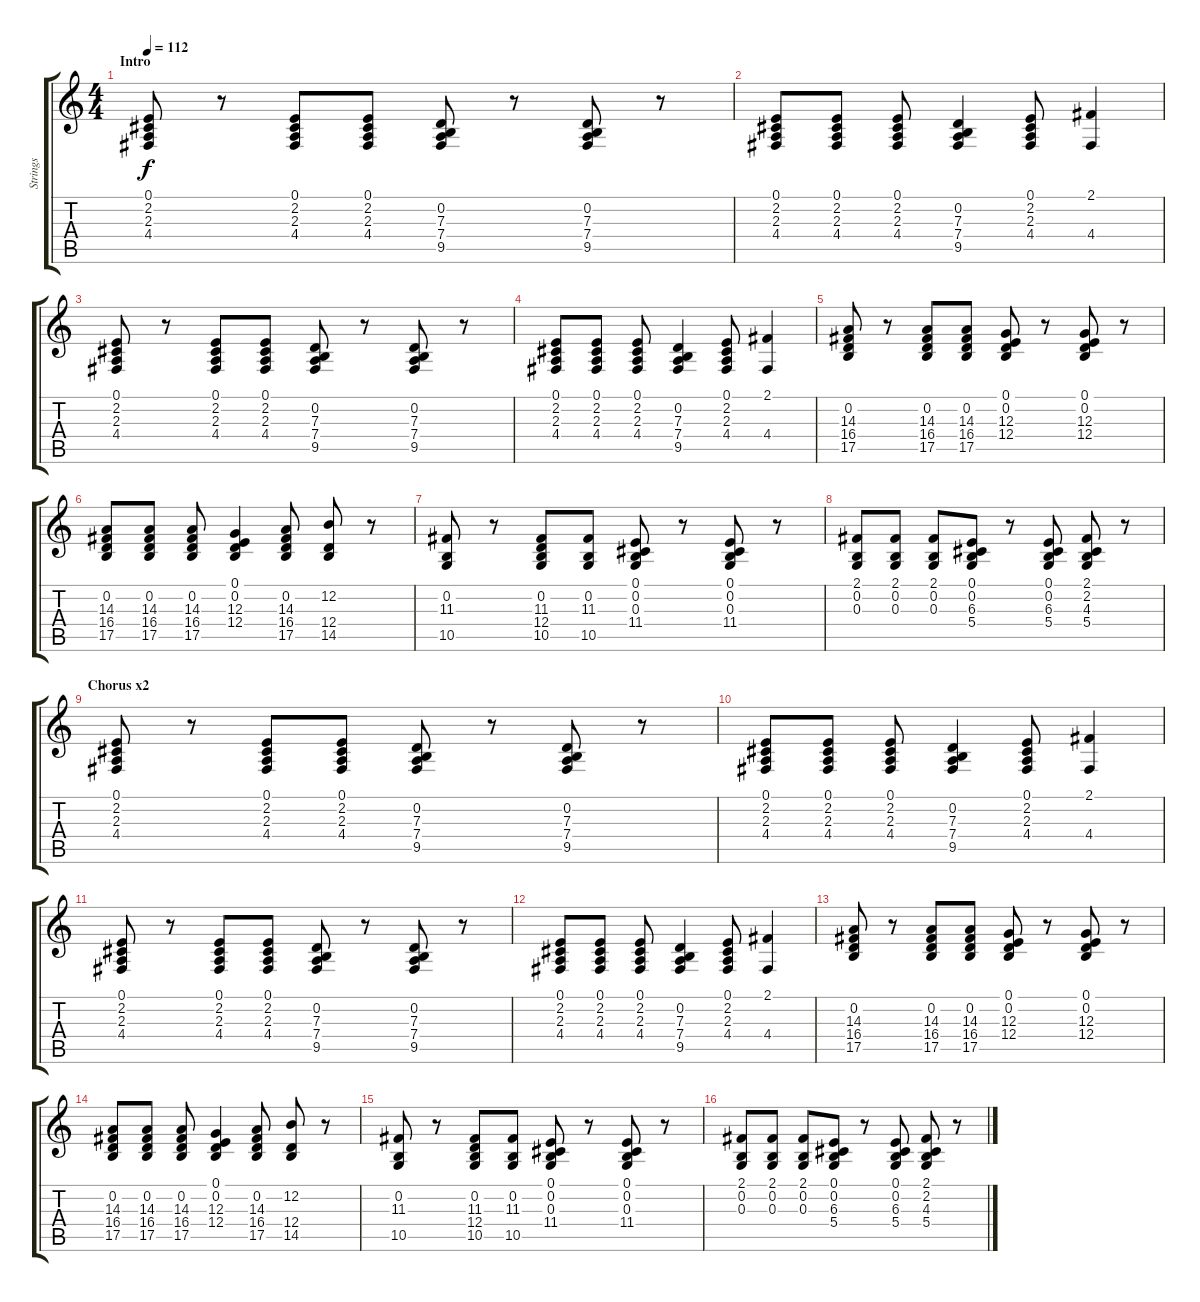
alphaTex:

\track ("Strings" "Strings") {instrument stringensemble1}
\staff {score tabs}
\tuning (E4 B3 G3 D3 A2 E2) {hide}
\ts (4 4)
\section ("" "Intro")
\tempo 112
\clef g2
\ks c
(0.1 2.2 2.3 4.4).8{dy f instrument stringensemble1} r.8 (0.1 2.2 2.3 4.4).8 (0.1 2.2 2.3 4.4).8 (0.2 7.3 7.4 9.5).8 r.8 (0.2 7.3 7.4 9.5).8 r.8 |
(0.1 2.2 2.3 4.4).8 (0.1 2.2 2.3 4.4).8 (0.1 2.2 2.3 4.4).8 (0.2 7.3 7.4 9.5).4 (0.1 2.2 2.3 4.4).8 (2.1 4.4).4 |
(0.1 2.2 2.3 4.4).8 r.8 (0.1 2.2 2.3 4.4).8 (0.1 2.2 2.3 4.4).8 (0.2 7.3 7.4 9.5).8 r.8 (0.2 7.3 7.4 9.5).8 r.8 |
(0.1 2.2 2.3 4.4).8 (0.1 2.2 2.3 4.4).8 (0.1 2.2 2.3 4.4).8 (0.2 7.3 7.4 9.5).4 (0.1 2.2 2.3 4.4).8 (2.1 4.4).4 |
(0.2 14.3 16.4 17.5).8 r.8 (0.2 14.3 16.4 17.5).8 (0.2 14.3 16.4 17.5).8 (0.1 0.2 12.3 12.4).8 r.8 (0.1 0.2 12.3 12.4).8 r.8 |
(0.2 14.3 16.4 17.5).8 (0.2 14.3 16.4 17.5).8 (0.2 14.3 16.4 17.5).8 (0.1 0.2 12.3 12.4).4 (0.2 14.3 16.4 17.5).8 (12.2 12.4 14.5).8 r.8 |
(0.2 11.3 10.5).8 r.8 (0.2 11.3 12.4 10.5).8 (0.2 11.3 10.5).8 (0.1 0.2 0.3 11.4).8 r.8 (0.1 0.2 0.3 11.4).8 r.8 |
(2.1 0.2 0.3).8 (2.1 0.2 0.3).8 (2.1 0.2 0.3).8 (0.1 0.2 6.3 5.4).8 r.8 (0.1 0.2 6.3 5.4).8 (2.1 2.2 4.3 5.4).8 r.8 |
\section ("" "Chorus x2")
(0.1 2.2 2.3 4.4).8 r.8 (0.1 2.2 2.3 4.4).8 (0.1 2.2 2.3 4.4).8 (0.2 7.3 7.4 9.5).8 r.8 (0.2 7.3 7.4 9.5).8 r.8 |
(0.1 2.2 2.3 4.4).8 (0.1 2.2 2.3 4.4).8 (0.1 2.2 2.3 4.4).8 (0.2 7.3 7.4 9.5).4 (0.1 2.2 2.3 4.4).8 (2.1 4.4).4 |
(0.1 2.2 2.3 4.4).8 r.8 (0.1 2.2 2.3 4.4).8 (0.1 2.2 2.3 4.4).8 (0.2 7.3 7.4 9.5).8 r.8 (0.2 7.3 7.4 9.5).8 r.8 |
(0.1 2.2 2.3 4.4).8 (0.1 2.2 2.3 4.4).8 (0.1 2.2 2.3 4.4).8 (0.2 7.3 7.4 9.5).4 (0.1 2.2 2.3 4.4).8 (2.1 4.4).4 |
(0.2 14.3 16.4 17.5).8 r.8 (0.2 14.3 16.4 17.5).8 (0.2 14.3 16.4 17.5).8 (0.1 0.2 12.3 12.4).8 r.8 (0.1 0.2 12.3 12.4).8 r.8 |
(0.2 14.3 16.4 17.5).8 (0.2 14.3 16.4 17.5).8 (0.2 14.3 16.4 17.5).8 (0.1 0.2 12.3 12.4).4 (0.2 14.3 16.4 17.5).8 (12.2 12.4 14.5).8 r.8 |
(0.2 11.3 10.5).8 r.8 (0.2 11.3 12.4 10.5).8 (0.2 11.3 10.5).8 (0.1 0.2 0.3 11.4).8 r.8 (0.1 0.2 0.3 11.4).8 r.8 |
(2.1 0.2 0.3).8 (2.1 0.2 0.3).8 (2.1 0.2 0.3).8 (0.1 0.2 6.3 5.4).8 r.8 (0.1 0.2 6.3 5.4).8 (2.1 2.2 4.3 5.4).8 r.8
